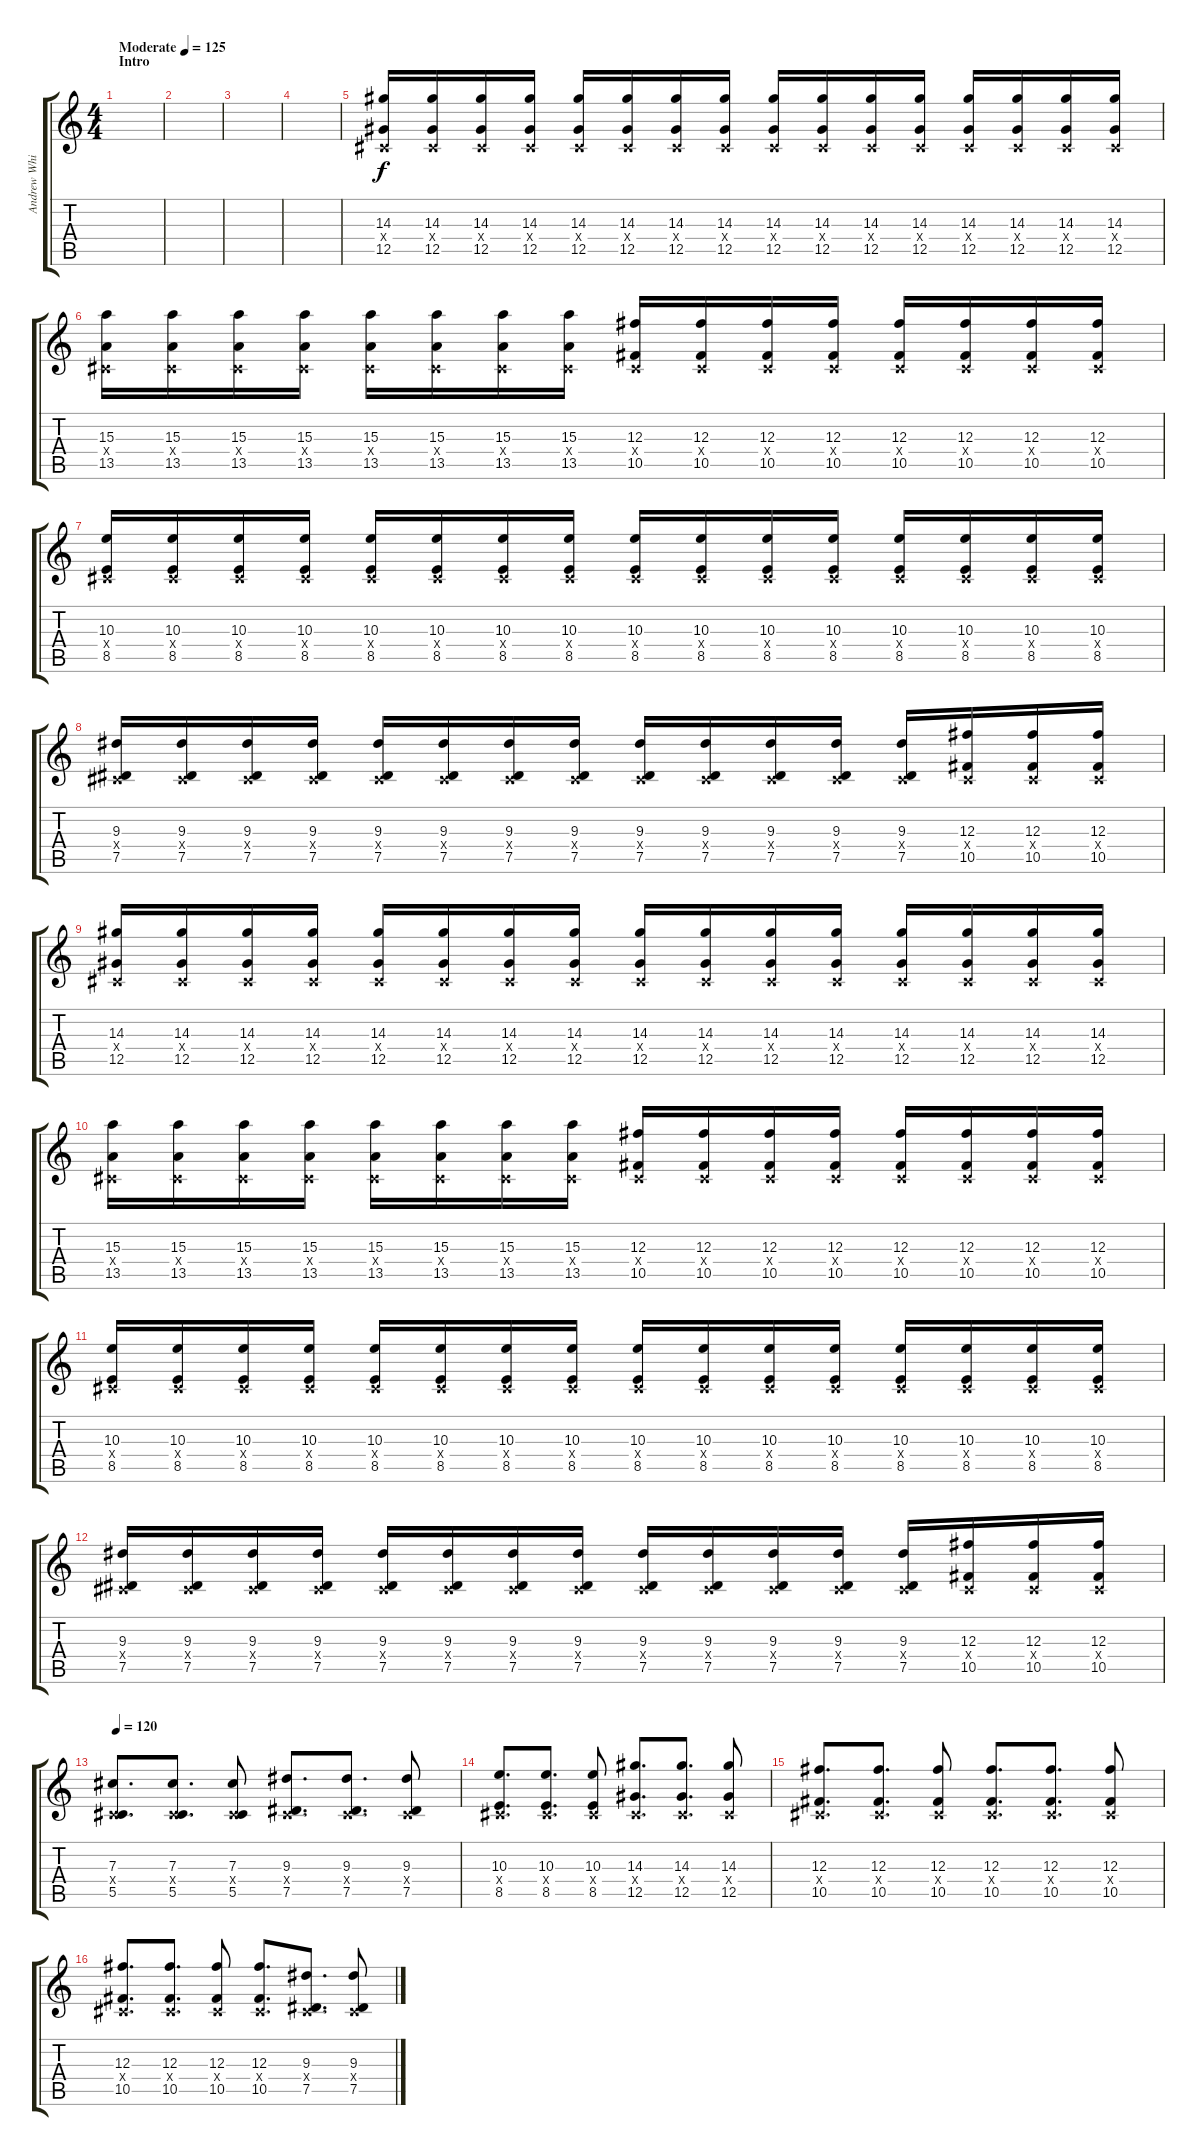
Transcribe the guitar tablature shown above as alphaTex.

\track ("Andrew Whiting" "Andrew Whi") {instrument distortionguitar}
\staff {score tabs}
\tuning (Eb4 Bb3 Gb3 Db3 Ab2 Db2) {hide}
\ts (4 4)
\section ("" "Intro")
\tempo (125 "Moderate")
\clef g2
\ks c
|
|
|
|
(14.3 0.4{x} 12.5).16 (14.3 0.4{x} 12.5).16 (14.3 0.4{x} 12.5).16 (14.3 0.4{x} 12.5).16 (14.3 0.4{x} 12.5).16 (14.3 0.4{x} 12.5).16 (14.3 0.4{x} 12.5).16 (14.3 0.4{x} 12.5).16 (14.3 0.4{x} 12.5).16 (14.3 0.4{x} 12.5).16 (14.3 0.4{x} 12.5).16 (14.3 0.4{x} 12.5).16 (14.3 0.4{x} 12.5).16 (14.3 0.4{x} 12.5).16 (14.3 0.4{x} 12.5).16 (14.3 0.4{x} 12.5).16 |
(15.3 0.4{x} 13.5).16 (15.3 0.4{x} 13.5).16 (15.3 0.4{x} 13.5).16 (15.3 0.4{x} 13.5).16 (15.3 0.4{x} 13.5).16 (15.3 0.4{x} 13.5).16 (15.3 0.4{x} 13.5).16 (15.3 0.4{x} 13.5).16 (12.3 0.4{x} 10.5).16 (12.3 0.4{x} 10.5).16 (12.3 0.4{x} 10.5).16 (12.3 0.4{x} 10.5).16 (12.3 0.4{x} 10.5).16 (12.3 0.4{x} 10.5).16 (12.3 0.4{x} 10.5).16 (12.3 0.4{x} 10.5).16 |
(10.3 0.4{x} 8.5).16 (10.3 0.4{x} 8.5).16 (10.3 0.4{x} 8.5).16 (10.3 0.4{x} 8.5).16 (10.3 0.4{x} 8.5).16 (10.3 0.4{x} 8.5).16 (10.3 0.4{x} 8.5).16 (10.3 0.4{x} 8.5).16 (10.3 0.4{x} 8.5).16 (10.3 0.4{x} 8.5).16 (10.3 0.4{x} 8.5).16 (10.3 0.4{x} 8.5).16 (10.3 0.4{x} 8.5).16 (10.3 0.4{x} 8.5).16 (10.3 0.4{x} 8.5).16 (10.3 0.4{x} 8.5).16 |
(9.3 0.4{x} 7.5).16 (9.3 0.4{x} 7.5).16 (9.3 0.4{x} 7.5).16 (9.3 0.4{x} 7.5).16 (9.3 0.4{x} 7.5).16 (9.3 0.4{x} 7.5).16 (9.3 0.4{x} 7.5).16 (9.3 0.4{x} 7.5).16 (9.3 0.4{x} 7.5).16 (9.3 0.4{x} 7.5).16 (9.3 0.4{x} 7.5).16 (9.3 0.4{x} 7.5).16 (9.3 0.4{x} 7.5).16 (12.3 0.4{x} 10.5).16 (12.3 0.4{x} 10.5).16 (12.3 0.4{x} 10.5).16 |
(14.3 0.4{x} 12.5).16 (14.3 0.4{x} 12.5).16 (14.3 0.4{x} 12.5).16 (14.3 0.4{x} 12.5).16 (14.3 0.4{x} 12.5).16 (14.3 0.4{x} 12.5).16 (14.3 0.4{x} 12.5).16 (14.3 0.4{x} 12.5).16 (14.3 0.4{x} 12.5).16 (14.3 0.4{x} 12.5).16 (14.3 0.4{x} 12.5).16 (14.3 0.4{x} 12.5).16 (14.3 0.4{x} 12.5).16 (14.3 0.4{x} 12.5).16 (14.3 0.4{x} 12.5).16 (14.3 0.4{x} 12.5).16 |
(15.3 0.4{x} 13.5).16 (15.3 0.4{x} 13.5).16 (15.3 0.4{x} 13.5).16 (15.3 0.4{x} 13.5).16 (15.3 0.4{x} 13.5).16 (15.3 0.4{x} 13.5).16 (15.3 0.4{x} 13.5).16 (15.3 0.4{x} 13.5).16 (12.3 0.4{x} 10.5).16 (12.3 0.4{x} 10.5).16 (12.3 0.4{x} 10.5).16 (12.3 0.4{x} 10.5).16 (12.3 0.4{x} 10.5).16 (12.3 0.4{x} 10.5).16 (12.3 0.4{x} 10.5).16 (12.3 0.4{x} 10.5).16 |
(10.3 0.4{x} 8.5).16 (10.3 0.4{x} 8.5).16 (10.3 0.4{x} 8.5).16 (10.3 0.4{x} 8.5).16 (10.3 0.4{x} 8.5).16 (10.3 0.4{x} 8.5).16 (10.3 0.4{x} 8.5).16 (10.3 0.4{x} 8.5).16 (10.3 0.4{x} 8.5).16 (10.3 0.4{x} 8.5).16 (10.3 0.4{x} 8.5).16 (10.3 0.4{x} 8.5).16 (10.3 0.4{x} 8.5).16 (10.3 0.4{x} 8.5).16 (10.3 0.4{x} 8.5).16 (10.3 0.4{x} 8.5).16 |
(9.3 0.4{x} 7.5).16 (9.3 0.4{x} 7.5).16 (9.3 0.4{x} 7.5).16 (9.3 0.4{x} 7.5).16 (9.3 0.4{x} 7.5).16 (9.3 0.4{x} 7.5).16 (9.3 0.4{x} 7.5).16 (9.3 0.4{x} 7.5).16 (9.3 0.4{x} 7.5).16 (9.3 0.4{x} 7.5).16 (9.3 0.4{x} 7.5).16 (9.3 0.4{x} 7.5).16 (9.3 0.4{x} 7.5).16 (12.3 0.4{x} 10.5).16 (12.3 0.4{x} 10.5).16 (12.3 0.4{x} 10.5).16 |
\tempo 120
(7.3 0.4{x} 5.5).8{d} (7.3 0.4{x} 5.5).8{d} (7.3 0.4{x} 5.5).8 (9.3 0.4{x} 7.5).8{d} (9.3 0.4{x} 7.5).8{d} (9.3 0.4{x} 7.5).8 |
(10.3 0.4{x} 8.5).8{d} (10.3 0.4{x} 8.5).8{d} (10.3 0.4{x} 8.5).8 (14.3 0.4{x} 12.5).8{d} (14.3 0.4{x} 12.5).8{d} (14.3 0.4{x} 12.5).8 |
(12.3 0.4{x} 10.5).8{d} (12.3 0.4{x} 10.5).8{d} (12.3 0.4{x} 10.5).8 (12.3 0.4{x} 10.5).8{d} (12.3 0.4{x} 10.5).8{d} (12.3 0.4{x} 10.5).8 |
(12.3 0.4{x} 10.5).8{d} (12.3 0.4{x} 10.5).8{d} (12.3 0.4{x} 10.5).8 (12.3 0.4{x} 10.5).8{d} (9.3 0.4{x} 7.5).8{d} (9.3 0.4{x} 7.5).8
